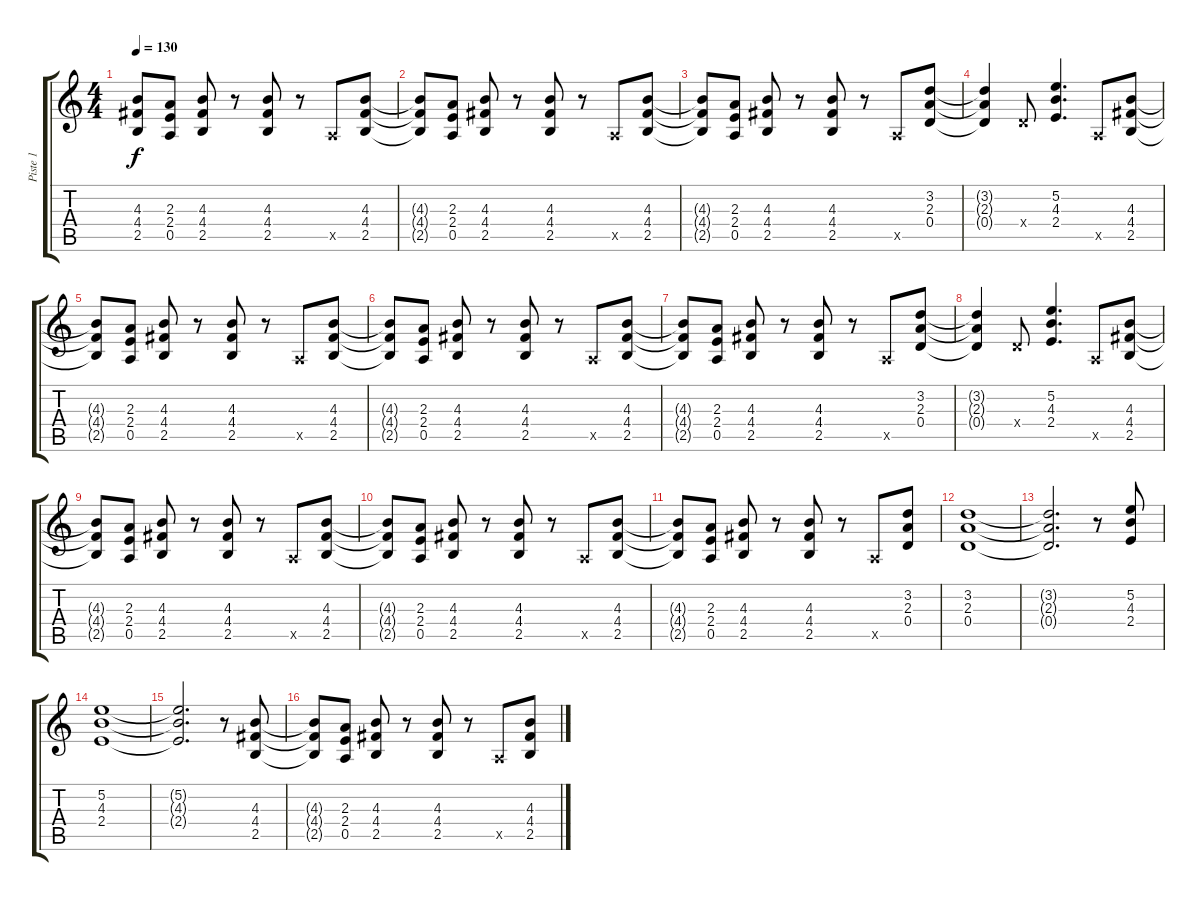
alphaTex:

\track ("Piste 1" "Piste 1") {instrument overdrivenguitar}
\staff {score tabs}
\tuning (E4 B3 G3 D3 A2 E2) {hide}
\ts (4 4)
\tempo 130
\clef g2
\ks c
(4.3{t} 4.4{t} 2.5{t}).8{dy f} (2.3 2.4 0.5).8 (4.3 4.4 2.5).8 r.8 (4.3 4.4 2.5).8 r.8 0.5{x}.8 (4.3 4.4 2.5).8 |
(4.3{t} 4.4{t} 2.5{t}).8 (2.3 2.4 0.5).8 (4.3 4.4 2.5).8 r.8 (4.3 4.4 2.5).8 r.8 0.5{x}.8 (4.3 4.4 2.5).8 |
(4.3{t} 4.4{t} 2.5{t}).8 (2.3 2.4 0.5).8 (4.3 4.4 2.5).8 r.8 (4.3 4.4 2.5).8 r.8 0.5{x}.8 (3.2 2.3 0.4).8 |
(3.2{t} 2.3{t} 0.4{t}).4 0.4{x}.8 (5.2 4.3 2.4).4{d} 0.5{x}.8 (4.3 4.4 2.5).8 |
(4.3{t} 4.4{t} 2.5{t}).8 (2.3 2.4 0.5).8 (4.3 4.4 2.5).8 r.8 (4.3 4.4 2.5).8 r.8 0.5{x}.8 (4.3 4.4 2.5).8 |
(4.3{t} 4.4{t} 2.5{t}).8 (2.3 2.4 0.5).8 (4.3 4.4 2.5).8 r.8 (4.3 4.4 2.5).8 r.8 0.5{x}.8 (4.3 4.4 2.5).8 |
(4.3{t} 4.4{t} 2.5{t}).8 (2.3 2.4 0.5).8 (4.3 4.4 2.5).8 r.8 (4.3 4.4 2.5).8 r.8 0.5{x}.8 (3.2 2.3 0.4).8 |
(3.2{t} 2.3{t} 0.4{t}).4 0.4{x}.8 (5.2 4.3 2.4).4{d} 0.5{x}.8 (4.3 4.4 2.5).8 |
(4.3{t} 4.4{t} 2.5{t}).8 (2.3 2.4 0.5).8 (4.3 4.4 2.5).8 r.8 (4.3 4.4 2.5).8 r.8 0.5{x}.8 (4.3 4.4 2.5).8 |
(4.3{t} 4.4{t} 2.5{t}).8 (2.3 2.4 0.5).8 (4.3 4.4 2.5).8 r.8 (4.3 4.4 2.5).8 r.8 0.5{x}.8 (4.3 4.4 2.5).8 |
(4.3{t} 4.4{t} 2.5{t}).8 (2.3 2.4 0.5).8 (4.3 4.4 2.5).8 r.8 (4.3 4.4 2.5).8 r.8 0.5{x}.8 (3.2 2.3 0.4).8 |
(3.2 2.3 0.4).1 |
(3.2{t} 2.3{t} 0.4{t}).2{d} r.8 (5.2 4.3 2.4).8 |
(5.2 4.3 2.4).1 |
(5.2{t} 4.3{t} 2.4{t}).2{d} r.8 (4.3 4.4 2.5).8 |
(4.3{t} 4.4{t} 2.5{t}).8 (2.3 2.4 0.5).8 (4.3 4.4 2.5).8 r.8 (4.3 4.4 2.5).8 r.8 0.5{x}.8 (4.3 4.4 2.5).8
